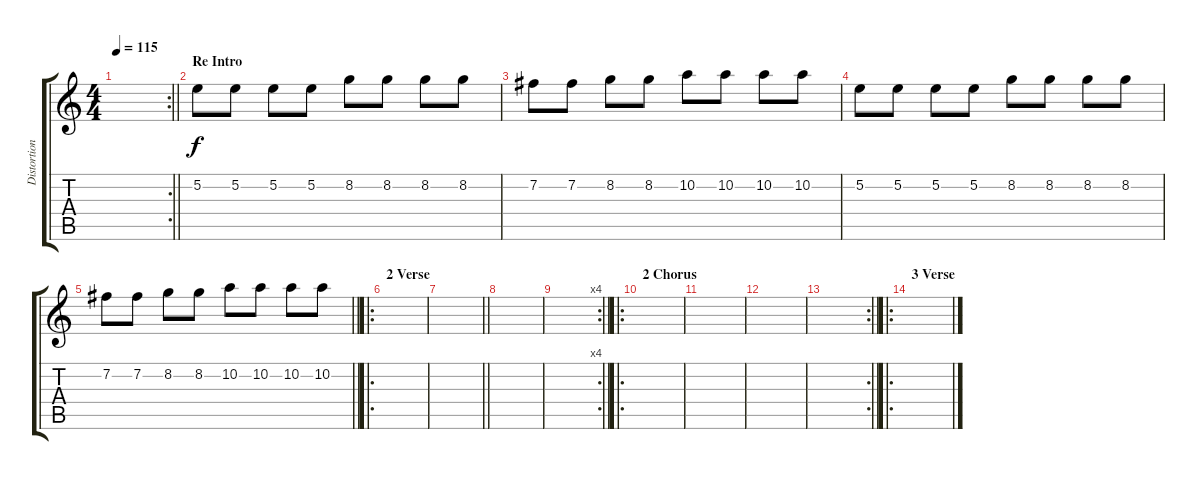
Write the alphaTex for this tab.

\track ("Distortion" "Distortion") {instrument distortionguitar}
\staff {score tabs}
\tuning (E4 B3 G3 D3 A2 E2) {hide}
\rc 2
\ts (4 4)
\tempo 115
\clef g2
\barLineRight lightlight
\ks c
|
\section ("" "Re Intro")
5.2.8 5.2.8 5.2.8 5.2.8 8.2.8 8.2.8 8.2.8 8.2.8 |
7.2.8 7.2.8 8.2.8 8.2.8 10.2.8 10.2.8 10.2.8 10.2.8 |
5.2.8 5.2.8 5.2.8 5.2.8 8.2.8 8.2.8 8.2.8 8.2.8 |
\barLineRight lightlight
7.2.8 7.2.8 8.2.8 8.2.8 10.2.8 10.2.8 10.2.8 10.2.8 |
\ro
\section ("" "2 Verse")
|
\barLineRight lightlight
|
|
\rc 4
\barLineRight lightlight
|
\ro
\section ("" "2 Chorus")
|
|
|
\rc 2
\barLineRight lightlight
|
\ro
\section ("" "3 Verse")
